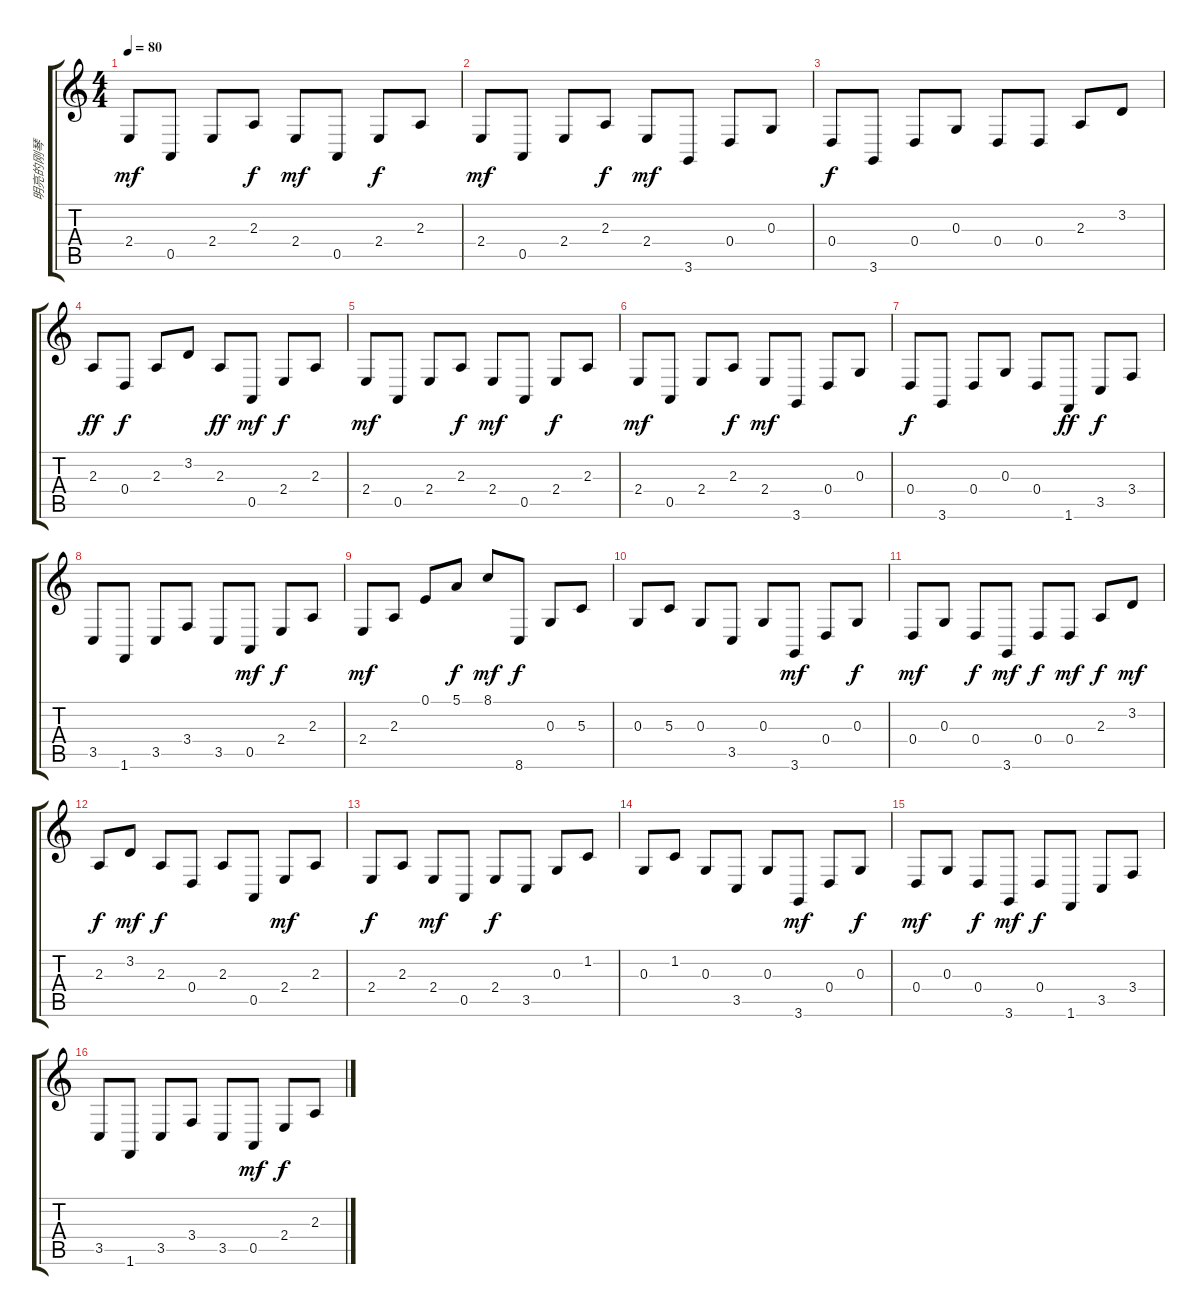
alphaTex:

\track ("明亮的刚琴 " "明亮的刚琴 ") {instrument brightacousticpiano}
\staff {score tabs}
\tuning (E4 B3 G3 D3 A2 E2) {hide}
\ts (4 4)
\tempo 80
\clef g2
\ks c
2.4.8{dy mf} 0.5.8 2.4.8 2.3.8{dy f} 2.4.8{dy mf} 0.5.8 2.4.8{dy f} 2.3.8 |
2.4.8{dy mf} 0.5.8 2.4.8 2.3.8{dy f} 2.4.8{dy mf} 3.6.8 0.4.8 0.3.8 |
0.4.8{dy f} 3.6.8 0.4.8 0.3.8 0.4.8 0.4.8 2.3.8 3.2.8 |
2.3.8{dy ff} 0.4.8{dy f} 2.3.8 3.2.8 2.3.8{dy ff} 0.5.8{dy mf} 2.4.8{dy f} 2.3.8 |
2.4.8{dy mf} 0.5.8 2.4.8 2.3.8{dy f} 2.4.8{dy mf} 0.5.8 2.4.8{dy f} 2.3.8 |
2.4.8{dy mf} 0.5.8 2.4.8 2.3.8{dy f} 2.4.8{dy mf} 3.6.8 0.4.8 0.3.8 |
0.4.8{dy f} 3.6.8 0.4.8 0.3.8 0.4.8 1.6.8{dy ff} 3.5.8{dy f} 3.4.8 |
3.5.8 1.6.8 3.5.8 3.4.8 3.5.8 0.5.8{dy mf} 2.4.8{dy f} 2.3.8 |
2.4.8{dy mf} 2.3.8 0.1.8 5.1.8{dy f} 8.1.8{dy mf} 8.6.8{dy f} 0.3.8 5.3.8 |
0.3.8 5.3.8 0.3.8 3.5.8 0.3.8 3.6.8{dy mf} 0.4.8 0.3.8{dy f} |
0.4.8{dy mf} 0.3.8 0.4.8{dy f} 3.6.8{dy mf} 0.4.8{dy f} 0.4.8{dy mf} 2.3.8{dy f} 3.2.8{dy mf} |
2.3.8{dy f} 3.2.8{dy mf} 2.3.8{dy f} 0.4.8 2.3.8 0.5.8 2.4.8{dy mf} 2.3.8 |
2.4.8{dy f} 2.3.8 2.4.8{dy mf} 0.5.8 2.4.8{dy f} 3.5.8 0.3.8 1.2.8 |
0.3.8 1.2.8 0.3.8 3.5.8 0.3.8 3.6.8{dy mf} 0.4.8 0.3.8{dy f} |
0.4.8{dy mf} 0.3.8 0.4.8{dy f} 3.6.8{dy mf} 0.4.8{dy f} 1.6.8 3.5.8 3.4.8 |
3.5.8 1.6.8 3.5.8 3.4.8 3.5.8 0.5.8{dy mf} 2.4.8{dy f} 2.3.8
